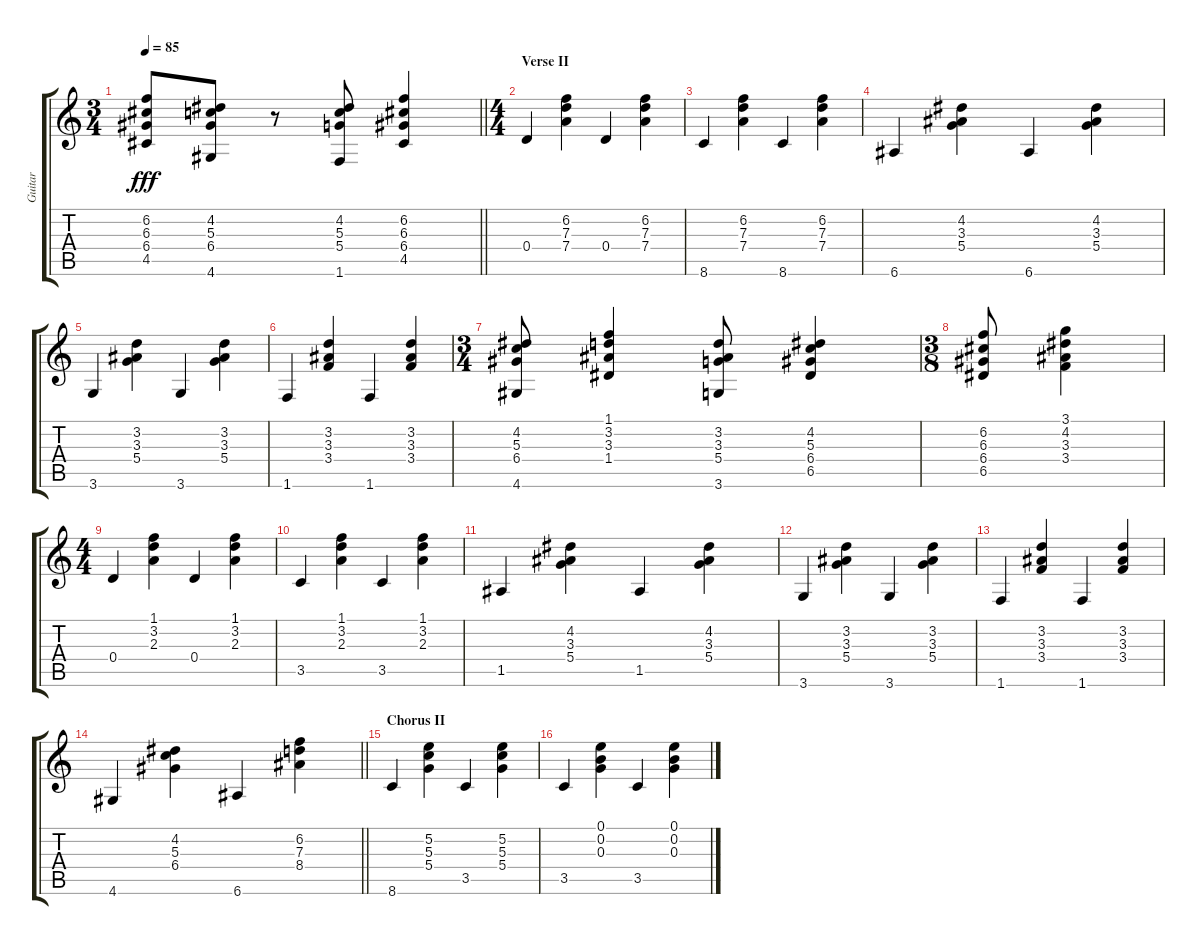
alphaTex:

\track ("Guitar" "Guitar") {instrument acousticguitarsteel}
\staff {score tabs}
\tuning (E4 B3 G3 D3 A2 E2) {hide}
\ts (3 4)
\tempo 85
\clef g2
\barLineRight lightlight
\ks c
(6.2 6.3 6.4 4.5).8{dy fff} (4.2 5.3 6.4 4.6).8 r.8 (4.2 5.3 5.4 1.6).8 (6.2 6.3 6.4 4.5).4 |
\ts (4 4)
\section ("" "Verse II")
0.4.4 (6.2 7.3 7.4).4 0.4.4 (6.2 7.3 7.4).4 |
8.6.4 (6.2 7.3 7.4).4 8.6.4 (6.2 7.3 7.4).4 |
6.6.4 (4.2 3.3 5.4).4 6.6.4 (4.2 3.3 5.4).4 |
3.6.4 (3.2 3.3 5.4).4 3.6.4 (3.2 3.3 5.4).4 |
1.6.4 (3.2 3.3 3.4).4 1.6.4 (3.2 3.3 3.4).4 |
\ts (3 4)
(4.2 5.3 6.4 4.6).8 (1.1 3.2 3.3 1.4).4 (3.2 3.3 5.4 3.6).8 (4.2 5.3 6.4 6.5).4 |
\ts (3 8)
(6.2 6.3 6.4 6.5).8 (3.1 4.2 3.3 3.4).4 |
\ts (4 4)
0.4.4 (1.1 3.2 2.3).4 0.4.4 (1.1 3.2 2.3).4 |
3.5.4 (1.1 3.2 2.3).4 3.5.4 (1.1 3.2 2.3).4 |
1.5.4 (4.2 3.3 5.4).4 1.5.4 (4.2 3.3 5.4).4 |
3.6.4 (3.2 3.3 5.4).4 3.6.4 (3.2 3.3 5.4).4 |
1.6.4 (3.2 3.3 3.4).4 1.6.4 (3.2 3.3 3.4).4 |
\barLineRight lightlight
4.6.4 (4.2 5.3 6.4).4 6.6.4 (6.2 7.3 8.4).4 |
\section ("" "Chorus II")
8.6.4 (5.2 5.3 5.4).4 3.5.4 (5.2 5.3 5.4).4 |
3.5.4 (0.1 0.2 0.3).4 3.5.4 (0.1 0.2 0.3).4
